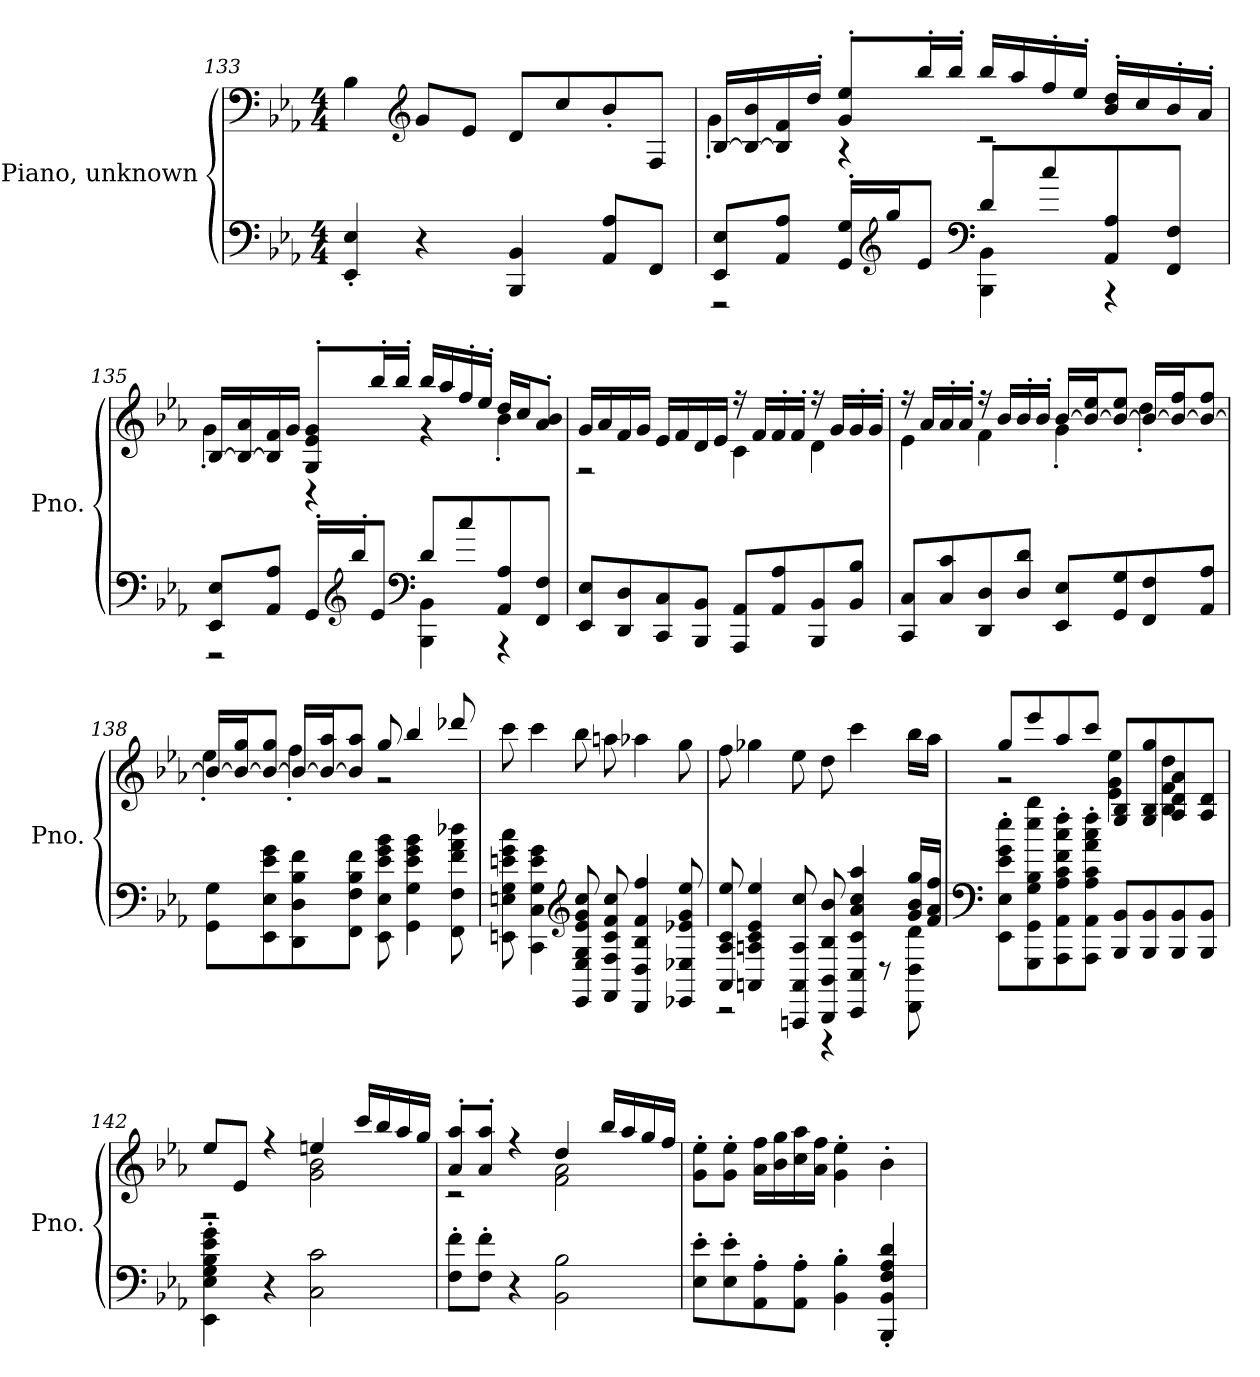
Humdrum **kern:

**kern	**kern
*part1	*part1
*staff2	*staff1
*I"Piano, unknown	*
*I'Pno.	*
*clefF4	*clefF4
*k[b-e-a-]	*k[b-e-a-]
*M4/4	*M4/4
=133	=133
4EE-/' 4E-/'	4B-\
*	*clefG2
4r	8g/L
.	8e-/J
4BBB-/ 4BB-/	8d/L
.	8cc/
8AA-/ 8A-/L	8b-'/
8FF/J	8F/J
!!LO:LB:g=z
=134	=134
*^	*^
8EE-/ 8E-/L	2r	[16B-/LL	4g'\
.	.	16B-/_ 16b-/	.
8AA-/ 8A-/J	.	16B-/] 16f/	.
.	.	16dd'/JJ	.
16GG/' 16G/'LL	.	8g/' 8ee-/'L	4r
*clefG2	*	*	*
16gg/J	.	.	.
8e-/J	.	16bb-'/L	.
.	.	16bb-'/JJ	.
*clefF4	*	*	*
8d/L	4BBB-\ 4BB-\	16bb-/LL	2r
.	.	16aa-/	.
8cc/	.	16ff'/	.
.	.	16ee-'/JJ	.
8AA-/ 8A-/	4r	16b-/' 16dd/'LL	.
.	.	16cc/	.
8FF/ 8F/J	.	16b-'/	.
.	.	16a-'/JJ	.
=135	=135	=135	=135
8EE-/ 8E-/L	2r	[16B-/LL	4g'\
.	.	16B-/_ 16a-/	.
8AA-/ 8A-/J	.	16B-/] 16f/	.
.	.	16g/JJ	.
16GG'/LL	.	8G/' 8e-/' 8g/'L	4r
*clefG2	*	*	*
16bb-'/J	.	.	.
8e-/J	.	16bb-'/L	.
.	.	16bb-'/JJ	.
*clefF4	*	*	*
8d/L	4BBB-\ 4BB-\	16bb-/LL	4r
.	.	16aa-/	.
8cc/	.	16ff'/	.
.	.	16ee-'/JJ	.
8AA-/ 8A-/	4r	16dd/LL	4b-'\
.	.	16cc/J	.
8FF/ 8F/J	.	8a-/' 8b-/'J	.
*v	*v	*	*
!!LO:LB:g=z	!!
=136	=136	=136
8EE-/ 8E-/L	16g/LL	2r
.	16a-/	.
8DD/ 8D/	16f/	.
.	16g/JJ	.
8CC/ 8C/	16e-/LL	.
.	16f/	.
8BBB-/ 8BB-/J	16d/	.
.	16e-/JJ	.
8AAA-/ 8AA-/L	16r	4c\
.	16f/LL	.
8AA-/ 8A-/	16f'/	.
.	16f'/JJ	.
8BBB-/ 8BB-/	16r	4d\
.	16g/LL	.
8BB-/ 8B-/J	16g'/	.
.	16g'/JJ	.
=137	=137	=137
8CC/ 8C/L	16r	4e-\
.	16a-/LL	.
8C/ 8c/	16a-'/	.
.	16a-'/JJ	.
8DD/ 8D/	16r	4f\
.	16b-/LL	.
8D/ 8d/J	16b-'/	.
.	16b-'/JJ	.
8EE-/ 8E-/L	[16b-/LL	4g'\
.	16b-/_ 16ee-/J	.
8GG/ 8G/	8b-/_ 8ee-/J	.
8FF/ 8F/	16b-/LL_	4dd'\
.	16b-/_ 16ff/J	.
8AA-/ 8A-/J	8b-/_ 8ff/J	.
!!LO:LB:g=z	!!
=138	=138	=138
8GG\ 8G\L	16b-/LL_	4ee-'\
.	16b-/_ 16gg/J	.
8EE-\ 8E-\ 8e-\ 8g\	8b-/_ 8gg/J	.
8DD\ 8D\ 8B-\ 8f\	16b-/LL_	4ff'\
.	16b-/_ 16aa-/J	.
8FF\ 8F\ 8B-\ 8f\J	8b-/] 8aa-/J	.
8EE-\ 8E-\ 8e-\ 8g\ 8b-\	8gg/	2r
4GG\ 4G\ 4e-\ 4g\ 4b-\	4bb-/	.
8FF\ 8F\ 8f\ 8a-\ 8dd-X\	8ddd-X/	.
*	*v	*v
=139	=139
8EEn\ 8En\ 8G\ 8en\ 8g\ 8cc\	8ccc\
4CC\ 4C\ 4G\ 4e\ 4g\	4ccc\
*clefG2	*
8EE/ 8E/ 8G/ 8e/ 8g/ 8cc/	8bb-\
8FF/ 8F/ 8c/ 8f/ 8cc/	8aan\
4DD/ 4D/ 4B-/ 4f/ 4ff/	4aa-X\
8EE-X/ 8E-X/ 8e-X/ 8g/ 8ee-/	8gg\
=140	=140
*^	*
8AA-/ 8A-/ 8c/ 8ee-/	2r	8ff\
4AAn/ 4An/ 4c/ 4e-/ 4ee-/	.	4gg-X\
8AAAn/ 8AA/ 8A/ 8cc/	.	8ee-\
8BBB-/ 8BB-/ 8B-/ 8b-/	4r	8dd\
4CC/ 4C/ 4c/ 4a-/ 4cc/ 4aa-/	.	4ccc\
.	8r	.
16g/ 16b-/ 16gg/LL	8DD\ 8D\ 8d\	16bb-\LL
16f/ 16a-/ 16ff/JJ	.	16aa-\JJ
*v	*v	*
!!LO:LB:g=z
=141	=141
*clefF4	*
*	*^
8EE-\' 8E-\' 8e-\' 8g\' 8ee-\'L	8gg/L	2r
8GGG\ 8GG\ 8G\ 8B-\ 8ee-\ 8bb-\	8eee-/	.
8AAA-\' 8AA-\' 8A-\' 8c\' 8f\' 8cc\' 8ff\'	8aa-/	.
8AAA-\' 8AA-\' 8A-\' 8c\' 8a-\' 8cc\' 8ff\'J	8ccc/J	.
8BBB-/ 8BB-/L	8G/ 8B-/L	4e-\ 4g\ 4ee-\
8BBB-/ 8BB-/	8G/ 8B-/ 8gg/	.
8BBB-/ 8BB-/	8A-/ 8d/ 8a-/	4B-\ 4f\ 4dd\
8BBB-/ 8BB-/J	8A-/ 8d/J	.
=142	=142	=142
4EE-\' 4E-\' 4G\' 4B-\' 4e-\' 4g\'	8ee-/L	2r
.	8e-/J	.
4r	4r	.
2C\ 2c\	4een/	2g\ 2b-\
.	16ccc/LL	.
.	16bb-/	.
.	16aa-/	.
.	16gg/JJ	.
=143	=143	=143
8F\' 8f\'L	8a-/' 8aa-/'L	2r
8F\' 8f\'J	8a-/' 8aa-/'J	.
4r	4r	.
2BB-\ 2B-\	4dd/	2f\ 2a-\
.	16bb-/LL	.
.	16aa-/	.
.	16gg/	.
.	16ff/JJ	.
*	*v	*v
=144	=144
8E-\' 8e-\'L	8g\' 8ee-\'L
8E-\' 8e-\'	8g\' 8ee-\'J
8AA-\' 8A-\'	16a-\ 16ff\LL
.	16b-\ 16gg\
8AA-\' 8A-\'J	16cc\ 16aa-\
.	16a-\ 16ff\JJ
4BB-\' 4B-\'	4g\' 4ee-\'
4BBB-/' 4BB-/' 4F/' 4A-/' 4d/'	4b-'\
=	=
*-	*-
